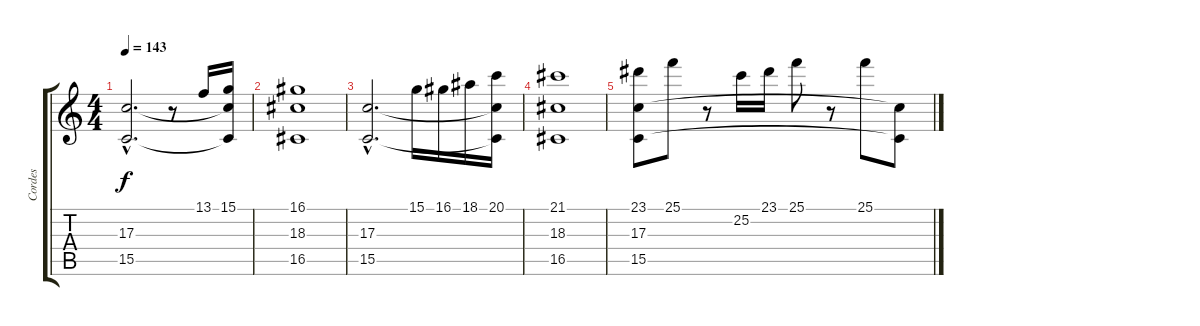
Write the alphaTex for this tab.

\track ("Cordes" "Cordes") {instrument stringensemble1}
\staff {score tabs}
\tuning (E4 B3 G3 D3 A2 E2) {hide}
\ts (4 4)
\tempo 143
\clef g2
\ks c
(17.3{hac} 15.5{hac}).2{d dy f} r.8 13.1.16 (15.1 17.3{t} 15.5{t}).16 |
(16.1 18.3 16.5).1 |
(17.3{hac} 15.5{hac}).2{d} 15.1.16 16.1.16 18.1.16 (20.1 17.3{t} 15.5{t}).16 |
(21.1 18.3 16.5).1 |
(23.1 17.3 15.5).8 25.1.8 r.8 25.2.16 23.1.16 25.1.8 r.8 25.1.8 (17.3{t} 15.5{t}).8
